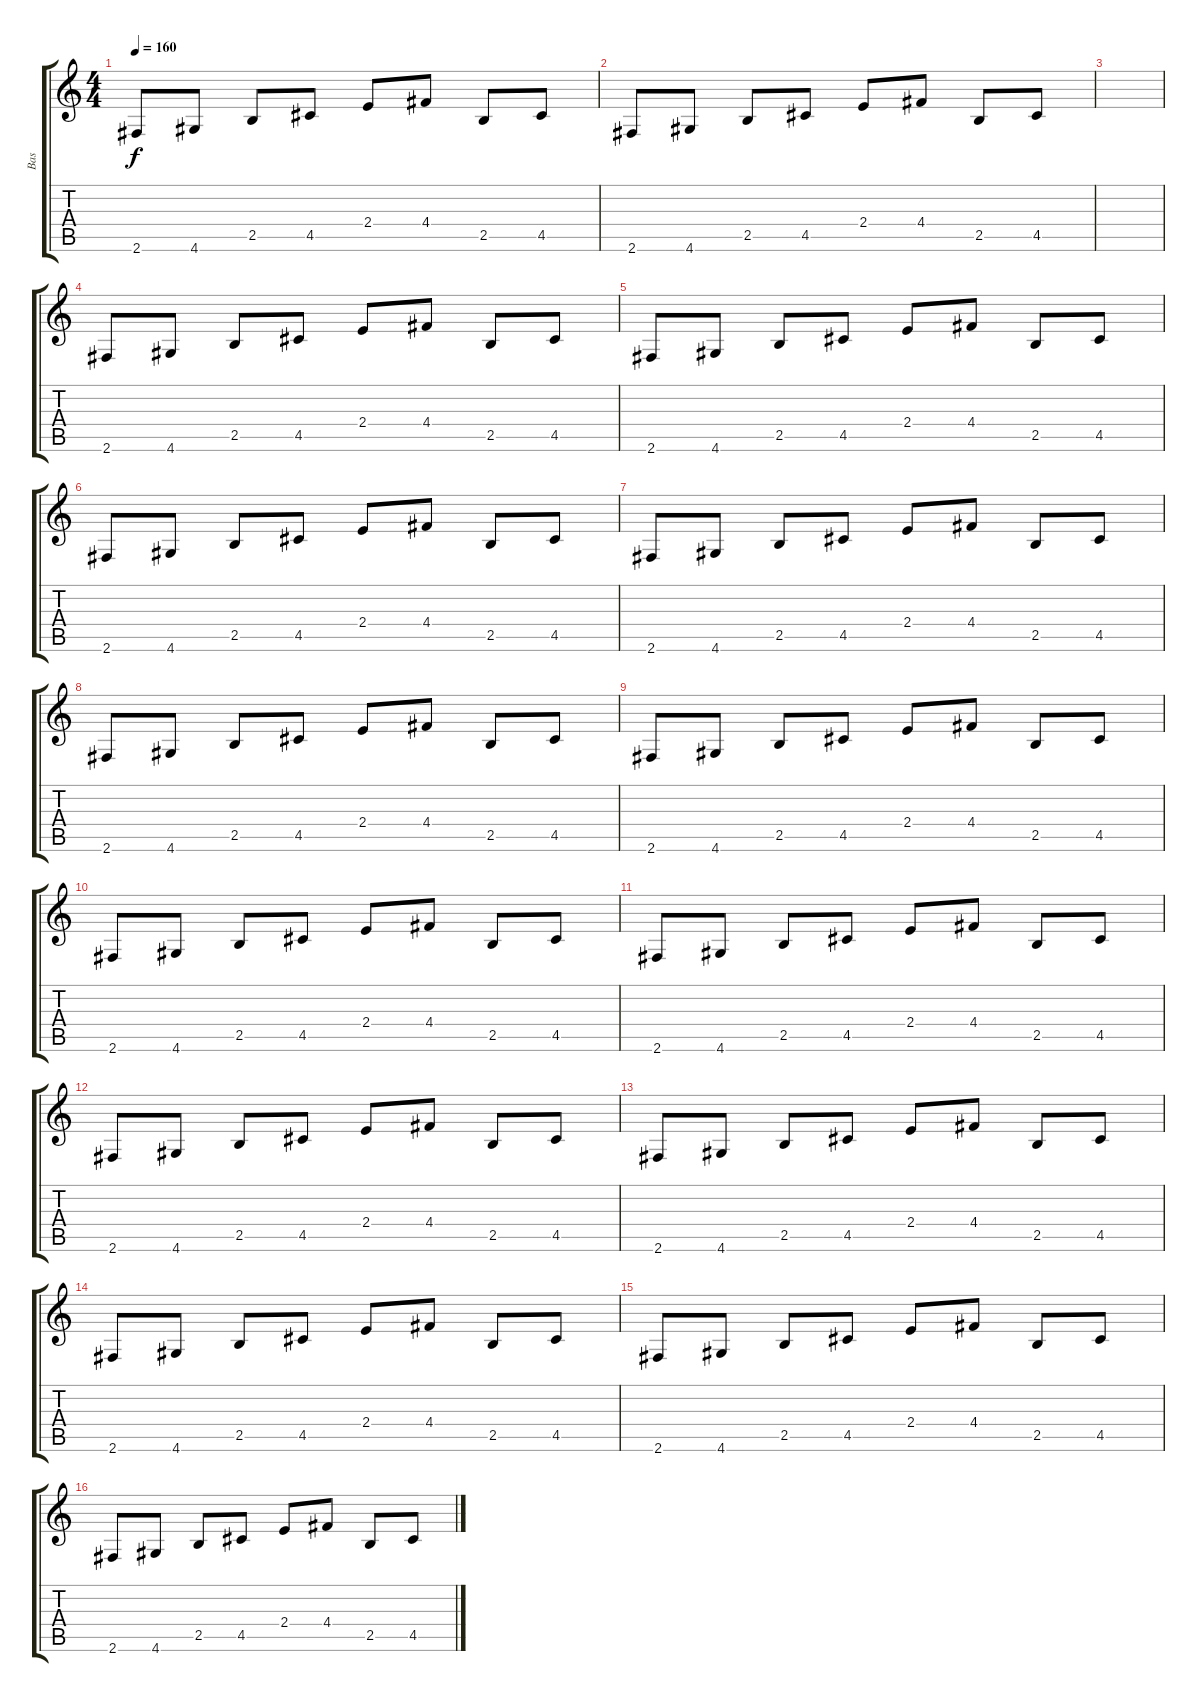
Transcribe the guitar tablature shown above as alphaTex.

\track ("Bas" "Bas") {instrument electricbassfinger}
\staff {score tabs}
\tuning (E4 B3 G3 D3 A2 E2) {hide}
\ts (4 4)
\tempo 160
\clef g2
\ks c
2.6.8{dy f} 4.6.8 2.5.8 4.5.8 2.4.8 4.4.8 2.5.8 4.5.8 |
2.6.8 4.6.8 2.5.8 4.5.8 2.4.8 4.4.8 2.5.8 4.5.8 |
|
2.6.8 4.6.8 2.5.8 4.5.8 2.4.8 4.4.8 2.5.8 4.5.8 |
2.6.8 4.6.8 2.5.8 4.5.8 2.4.8 4.4.8 2.5.8 4.5.8 |
2.6.8 4.6.8 2.5.8 4.5.8 2.4.8 4.4.8 2.5.8 4.5.8 |
2.6.8 4.6.8 2.5.8 4.5.8 2.4.8 4.4.8 2.5.8 4.5.8 |
2.6.8 4.6.8 2.5.8 4.5.8 2.4.8 4.4.8 2.5.8 4.5.8 |
2.6.8 4.6.8 2.5.8 4.5.8 2.4.8 4.4.8 2.5.8 4.5.8 |
2.6.8 4.6.8 2.5.8 4.5.8 2.4.8 4.4.8 2.5.8 4.5.8 |
2.6.8 4.6.8 2.5.8 4.5.8 2.4.8 4.4.8 2.5.8 4.5.8 |
2.6.8 4.6.8 2.5.8 4.5.8 2.4.8 4.4.8 2.5.8 4.5.8 |
2.6.8 4.6.8 2.5.8 4.5.8 2.4.8 4.4.8 2.5.8 4.5.8 |
2.6.8 4.6.8 2.5.8 4.5.8 2.4.8 4.4.8 2.5.8 4.5.8 |
2.6.8 4.6.8 2.5.8 4.5.8 2.4.8 4.4.8 2.5.8 4.5.8 |
2.6.8 4.6.8 2.5.8 4.5.8 2.4.8 4.4.8 2.5.8 4.5.8
